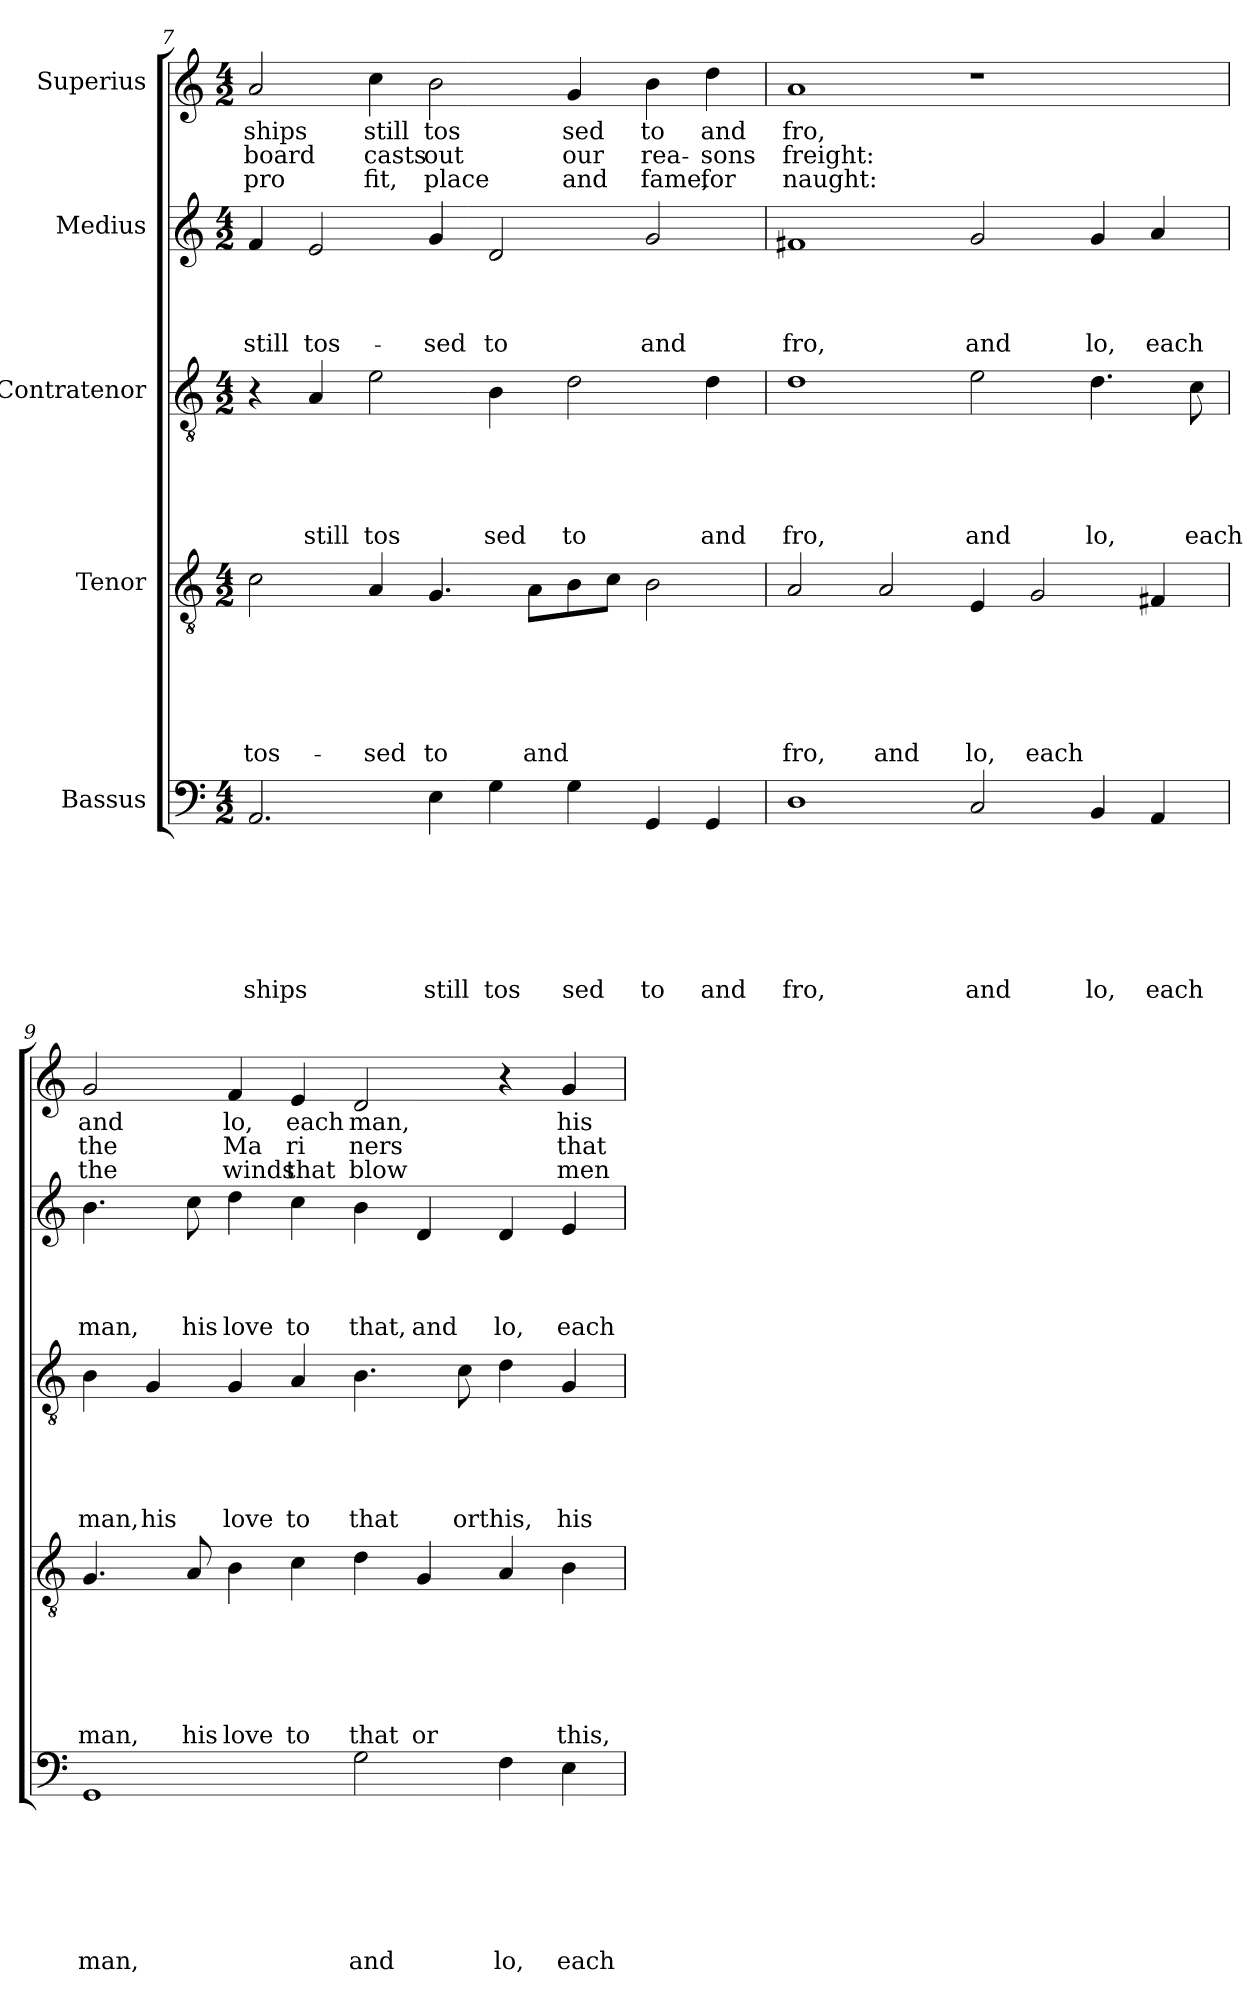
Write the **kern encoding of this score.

**kern	**text	**text	**text	**text	**text	**text	**text	**kern	**text	**text	**text	**text	**text	**text	**kern	**text	**text	**text	**text	**text	**kern	**text	**text	**text	**text	**kern	**text	**text	**text
*part5	*part5	*part5	*part5	*part5	*part5	*part5	*part5	*part4	*part4	*part4	*part4	*part4	*part4	*part4	*part3	*part3	*part3	*part3	*part3	*part3	*part2	*part2	*part2	*part2	*part2	*part1	*part1	*part1	*part1
*staff5	*staff5	*staff5	*staff5	*staff5	*staff5	*staff5	*staff5	*staff4	*staff4	*staff4	*staff4	*staff4	*staff4	*staff4	*staff3	*staff3	*staff3	*staff3	*staff3	*staff3	*staff2	*staff2	*staff2	*staff2	*staff2	*staff1	*staff1	*staff1	*staff1
*I"Bassus	*	*	*	*	*	*	*	*I"Tenor	*	*	*	*	*	*	*I"Contratenor	*	*	*	*	*	*I"Medius	*	*	*	*	*I"Superius	*	*	*
*clefF4	*	*	*	*	*	*	*	*clefGv2	*	*	*	*	*	*	*clefGv2	*	*	*	*	*	*clefG2	*	*	*	*	*clefG2	*	*	*
*k[]	*	*	*	*	*	*	*	*k[]	*	*	*	*	*	*	*k[]	*	*	*	*	*	*k[]	*	*	*	*	*k[]	*	*	*
*C:	*	*	*	*	*	*	*	*C:	*	*	*	*	*	*	*C:	*	*	*	*	*	*C:	*	*	*	*	*C:	*	*	*
*M4/2	*	*	*	*	*	*	*	*M4/2	*	*	*	*	*	*	*M4/2	*	*	*	*	*	*M4/2	*	*	*	*	*M4/2	*	*	*
=7	=7	=7	=7	=7	=7	=7	=7	=7	=7	=7	=7	=7	=7	=7	=7	=7	=7	=7	=7	=7	=7	=7	=7	=7	=7	=7	=7	=7	=7
!	!	!	!	!	!	!	!LO:LY:b	!	!	!	!	!	!	!LO:LY:b	!	!	!	!	!	!	!	!	!	!	!LO:LY:b	!	!LO:LY:b	!LO:LY:b	!LO:LY:b
2.AA/	.	.	.	.	.	.	ships	2c\	.	.	.	.	.	tos-	4r	.	.	.	.	.	4f/	.	.	.	still	2a/	ships	-board	pro
!	!	!	!	!	!	!	!	!	!	!	!	!	!	!	!	!	!	!	!	!LO:LY:b	!	!	!	!	!LO:LY:b	!	!	!	!
.	.	.	.	.	.	.	.	.	.	.	.	.	.	.	4A/	.	.	.	.	still	2e/	.	.	.	tos-	.	.	.	.
!	!	!	!	!	!	!	!	!	!	!	!	!	!	!LO:LY:b	!	!	!	!	!	!LO:LY:b	!	!	!	!	!	!	!LO:LY:b	!LO:LY:b	!LO:LY:b
.	.	.	.	.	.	.	.	4A/	.	.	.	.	.	-sed	2e\	.	.	.	.	tos	.	.	.	.	.	4cc\	still	casts	fit,
!	!	!	!	!	!	!	!LO:LY:b	!	!	!	!	!	!	!LO:LY:b	!	!	!	!	!	!	!	!	!	!	!LO:LY:b	!	!LO:LY:b	!LO:LY:b	!LO:LY:b
4E\	.	.	.	.	.	.	still	4.G/	.	.	.	.	.	to	.	.	.	.	.	.	4g/	.	.	.	-sed	2b\	tos	out	place
!	!	!	!	!	!	!	!LO:LY:b	!	!	!	!	!	!	!	!	!	!	!	!	!LO:LY:b	!	!	!	!	!LO:LY:b	!	!	!	!
4G\	.	.	.	.	.	.	tos	.	.	.	.	.	.	.	4B\	.	.	.	.	sed	2d/	.	.	.	to	.	.	.	.
!	!	!	!	!	!	!	!	!	!	!	!	!	!	!LO:LY:b	!	!	!	!	!	!	!	!	!	!	!	!	!	!	!
.	.	.	.	.	.	.	.	8A\L	.	.	.	.	.	and	.	.	.	.	.	.	.	.	.	.	.	.	.	.	.
!	!	!	!	!	!	!	!LO:LY:b	!	!	!	!	!	!	!	!	!	!	!	!	!LO:LY:b	!	!	!	!	!	!	!LO:LY:b	!LO:LY:b	!LO:LY:b
4G\	.	.	.	.	.	.	sed	8B\	.	.	.	.	.	.	2d\	.	.	.	.	to	.	.	.	.	.	4g/	sed	our	and
.	.	.	.	.	.	.	.	8c\J	.	.	.	.	.	.	.	.	.	.	.	.	.	.	.	.	.	.	.	.	.
!	!	!	!	!	!	!	!LO:LY:b	!	!	!	!	!	!	!	!	!	!	!	!	!	!	!	!	!	!LO:LY:b	!	!LO:LY:b	!LO:LY:b	!LO:LY:b
4GG/	.	.	.	.	.	.	to	2B\	.	.	.	.	.	.	.	.	.	.	.	.	2g/	.	.	.	and	4b\	to	rea-	fame,
!	!	!	!	!	!	!	!LO:LY:b	!	!	!	!	!	!	!	!	!	!	!	!	!LO:LY:b	!	!	!	!	!	!	!LO:LY:b	!LO:LY:b	!LO:LY:b
4GG/	.	.	.	.	.	.	and	.	.	.	.	.	.	.	4d\	.	.	.	.	and	.	.	.	.	.	4dd\	and	-sons	for
=8	=8	=8	=8	=8	=8	=8	=8	=8	=8	=8	=8	=8	=8	=8	=8	=8	=8	=8	=8	=8	=8	=8	=8	=8	=8	=8	=8	=8	=8
!	!	!	!	!	!	!	!LO:LY:b	!	!	!	!	!	!	!LO:LY:b	!	!	!	!	!	!LO:LY:b	!	!	!	!	!LO:LY:b	!	!LO:LY:b	!LO:LY:b	!LO:LY:b
1D	.	.	.	.	.	.	fro,	2A/	.	.	.	.	.	fro,	1d	.	.	.	.	fro,	1f#X	.	.	.	fro,	1a	fro,	freight:	naught:
!	!	!	!	!	!	!	!	!	!	!	!	!	!	!LO:LY:b	!	!	!	!	!	!	!	!	!	!	!	!	!	!	!
.	.	.	.	.	.	.	.	2A/	.	.	.	.	.	and	.	.	.	.	.	.	.	.	.	.	.	.	.	.	.
!	!	!	!	!	!	!	!LO:LY:b	!	!	!	!	!	!	!LO:LY:b	!	!	!	!	!	!LO:LY:b	!	!	!	!	!LO:LY:b	!	!	!	!
2C/	.	.	.	.	.	.	and	4E/	.	.	.	.	.	lo,	2e\	.	.	.	.	and	2g/	.	.	.	and	1r	.	.	.
!	!	!	!	!	!	!	!	!	!	!	!	!	!	!LO:LY:b	!	!	!	!	!	!	!	!	!	!	!	!	!	!	!
.	.	.	.	.	.	.	.	2G/	.	.	.	.	.	each	.	.	.	.	.	.	.	.	.	.	.	.	.	.	.
!	!	!	!	!	!	!	!LO:LY:b	!	!	!	!	!	!	!	!	!	!	!	!	!LO:LY:b	!	!	!	!	!LO:LY:b	!	!	!	!
4BB/	.	.	.	.	.	.	lo,	.	.	.	.	.	.	.	4.d\	.	.	.	.	lo,	4g/	.	.	.	lo,	.	.	.	.
!	!	!	!	!	!	!	!LO:LY:b	!	!	!	!	!	!	!	!	!	!	!	!	!	!	!	!	!	!LO:LY:b	!	!	!	!
4AA/	.	.	.	.	.	.	each	4F#X/	.	.	.	.	.	.	.	.	.	.	.	.	4a/	.	.	.	each	.	.	.	.
!	!	!	!	!	!	!	!	!	!	!	!	!	!	!	!	!	!	!	!	!LO:LY:b	!	!	!	!	!	!	!	!	!
.	.	.	.	.	.	.	.	.	.	.	.	.	.	.	8c\	.	.	.	.	each	.	.	.	.	.	.	.	.	.
!!LO:LB:g=z
=9	=9	=9	=9	=9	=9	=9	=9	=9	=9	=9	=9	=9	=9	=9	=9	=9	=9	=9	=9	=9	=9	=9	=9	=9	=9	=9	=9	=9	=9
!	!	!	!	!	!	!	!LO:LY:b	!	!	!	!	!	!	!LO:LY:b	!	!	!	!	!	!LO:LY:b	!	!	!	!	!LO:LY:b	!	!LO:LY:b	!LO:LY:b	!LO:LY:b
1GG	.	.	.	.	.	.	man,	4.G/	.	.	.	.	.	man,	4B\	.	.	.	.	man,	4.b\	.	.	.	man,	2g/	and	the	the
!	!	!	!	!	!	!	!	!	!	!	!	!	!	!	!	!	!	!	!	!LO:LY:b	!	!	!	!	!	!	!	!	!
.	.	.	.	.	.	.	.	.	.	.	.	.	.	.	4G/	.	.	.	.	his	.	.	.	.	.	.	.	.	.
!	!	!	!	!	!	!	!	!	!	!	!	!	!	!LO:LY:b	!	!	!	!	!	!	!	!	!	!	!LO:LY:b	!	!	!	!
.	.	.	.	.	.	.	.	8A/	.	.	.	.	.	his	.	.	.	.	.	.	8cc\	.	.	.	his	.	.	.	.
!	!	!	!	!	!	!	!	!	!	!	!	!	!	!LO:LY:b	!	!	!	!	!	!LO:LY:b	!	!	!	!	!LO:LY:b	!	!LO:LY:b	!LO:LY:b	!LO:LY:b
.	.	.	.	.	.	.	.	4B\	.	.	.	.	.	love	4G/	.	.	.	.	love	4dd\	.	.	.	love	4f/	lo,	Ma	winds
!	!	!	!	!	!	!	!	!	!	!	!	!	!	!LO:LY:b	!	!	!	!	!	!LO:LY:b	!	!	!	!	!LO:LY:b	!	!LO:LY:b	!LO:LY:b	!LO:LY:b
.	.	.	.	.	.	.	.	4c\	.	.	.	.	.	to	4A/	.	.	.	.	to	4cc\	.	.	.	to	4e/	each	ri	that
!	!	!	!	!	!	!	!LO:LY:b	!	!	!	!	!	!	!LO:LY:b	!	!	!	!	!	!LO:LY:b	!	!	!	!	!LO:LY:b	!	!LO:LY:b	!LO:LY:b	!LO:LY:b
2G\	.	.	.	.	.	.	and	4d\	.	.	.	.	.	that	4.B\	.	.	.	.	that	4b\	.	.	.	that,	2d/	man,	ners	blow
!	!	!	!	!	!	!	!	!	!	!	!	!	!	!LO:LY:b	!	!	!	!	!	!	!	!	!	!	!LO:LY:b	!	!	!	!
.	.	.	.	.	.	.	.	4G/	.	.	.	.	.	or	.	.	.	.	.	.	4d/	.	.	.	and	.	.	.	.
!	!	!	!	!	!	!	!	!	!	!	!	!	!	!	!	!	!	!	!	!LO:LY:b	!	!	!	!	!	!	!	!	!
.	.	.	.	.	.	.	.	.	.	.	.	.	.	.	8c\	.	.	.	.	orthis,	.	.	.	.	.	.	.	.	.
!	!	!	!	!	!	!	!LO:LY:b	!	!	!	!	!	!	!	!	!	!	!	!	!	!	!	!	!	!LO:LY:b	!	!	!	!
4F\	.	.	.	.	.	.	lo,	4A/	.	.	.	.	.	.	4d\	.	.	.	.	.	4d/	.	.	.	lo,	4r	.	.	.
!	!	!	!	!	!	!	!LO:LY:b	!	!	!	!	!	!	!LO:LY:b	!	!	!	!	!	!LO:LY:b	!	!	!	!	!LO:LY:b	!	!LO:LY:b	!LO:LY:b	!LO:LY:b
4E\	.	.	.	.	.	.	each	4B\	.	.	.	.	.	this,	4G/	.	.	.	.	his	4e/	.	.	.	each	4g/	his	that	men
=	=	=	=	=	=	=	=	=	=	=	=	=	=	=	=	=	=	=	=	=	=	=	=	=	=	=	=	=	=
*-	*-	*-	*-	*-	*-	*-	*-	*-	*-	*-	*-	*-	*-	*-	*-	*-	*-	*-	*-	*-	*-	*-	*-	*-	*-	*-	*-	*-	*-
